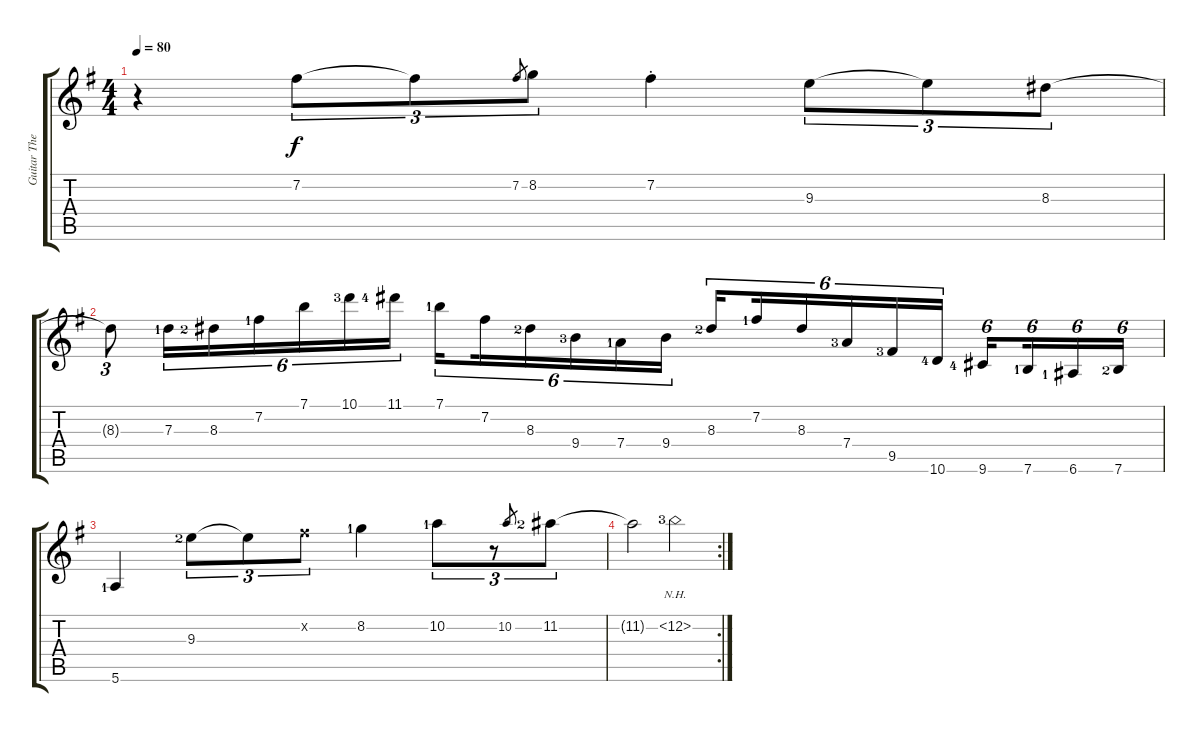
\track ("Guitar Theme" "Guitar The") {instrument electricguitarjazz}
\staff {score tabs}
\tuning (E4 B3 G3 D3 A2 E2) {hide}
\ts (4 4)
\tempo 80
\clef g2
\ks g
r.4{dy f} 7.2.8{tu (3 2)} 7.2{t}.8{tu (3 2)} 7.2.8{gr} 8.2.8{tu (3 2)} 7.2{st}.4 9.3.8{tu (3 2)} 9.3{t}.8{tu (3 2)} 8.3.8{tu (3 2)} |
8.3{t}.8{tu (3 2)} 7.3{lf 2}.16{tu (6 4)} 8.3{lf 3}.16{tu (6 4)} 7.2{lf 2}.16{tu (6 4)} 7.1.16{tu (6 4)} 10.1{lf 4}.16{tu (6 4)} 11.1{lf 5}.16{tu (6 4)} 7.1{lf 2}.16{tu (6 4) beam splitsecondary} 7.2.16{tu (6 4)} 8.3{lf 3}.16{tu (6 4)} 9.4{lf 4}.16{tu (6 4)} 7.4{lf 2}.16{tu (6 4)} 9.4.16{tu (6 4)} 8.3{lf 3}.16{tu (6 4) beam splitsecondary} 7.2{lf 2}.16{tu (6 4)} 8.3.16{tu (6 4)} 7.4{lf 4}.16{tu (6 4)} 9.5{lf 4}.16{tu (6 4)} 10.6{lf 5}.16{tu (6 4)} 9.6{lf 5}.16{tu (6 4) beam splitsecondary} 7.6{lf 2}.16{tu (6 4)} 6.6{lf 2}.16{tu (6 4)} 7.6{lf 3}.16{tu (6 4)} |
5.6{lf 2}.4 9.3{lf 3}.8{tu (3 2)} 9.3{t}.8{tu (3 2)} 7.2{x}.8{tu (3 2)} 8.2{lf 2}.4 10.2{lf 2}.8{tu (3 2)} r.8{tu (3 2)} 10.2.8{gr} 11.2{lf 3}.8{tu (3 2)} |
\rc 2
11.2{t}.2 12.2{nh lf 4}.2
